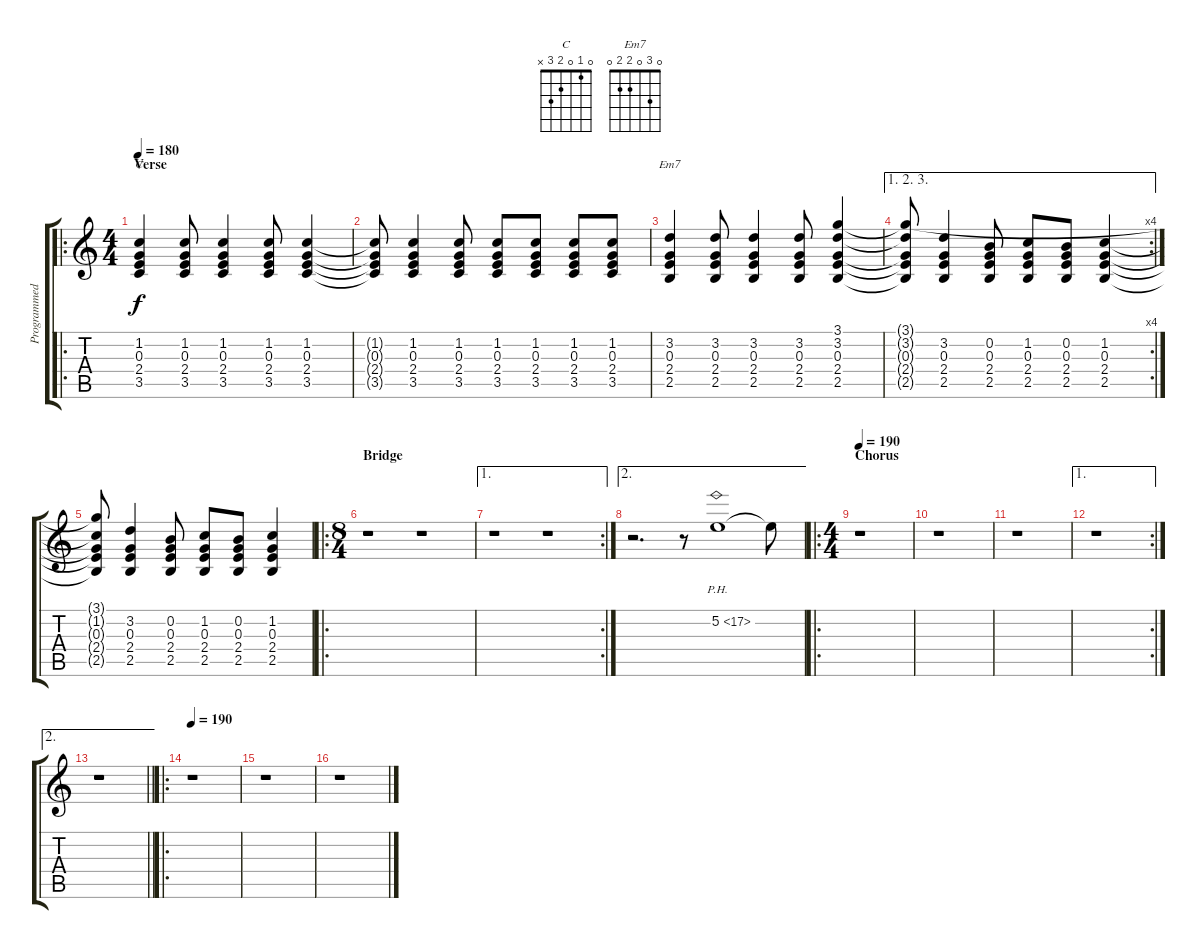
\track ("Programmed" "Programmed") {instrument guitarharmonics}
\staff {score tabs}
\tuning (E4 B3 G3 D3 A2 E2) {hide}
\chord ("C" 0 1 0 2 3 x)
\chord ("Em7" 0 3 0 2 2 0)
\ro
\ts (4 4)
\section ("" "Verse")
\tempo 180
\clef g2
\ks c
(1.2 0.3 2.4 3.5).4{ch "C" dy f} (1.2 0.3 2.4 3.5).8 (1.2 0.3 2.4 3.5).4 (1.2 0.3 2.4 3.5).8 (1.2 0.3 2.4 3.5).4 |
(1.2{t} 0.3{t} 2.4{t} 3.5{t}).8 (1.2 0.3 2.4 3.5).4 (1.2 0.3 2.4 3.5).8 (1.2 0.3 2.4 3.5).8 (1.2 0.3 2.4 3.5).8 (1.2 0.3 2.4 3.5).8 (1.2 0.3 2.4 3.5).8 |
(3.2 0.3 2.4 2.5).4{ch "Em7"} (3.2 0.3 2.4 2.5).8 (3.2 0.3 2.4 2.5).4 (3.2 0.3 2.4 2.5).8 (3.1 3.2 0.3 2.4 2.5).4 |
\ae (1 2 3)
\rc 4
(3.1{t} 3.2{t} 0.3{t} 2.4{t} 2.5{t}).8 (3.2 0.3 2.4 2.5).4 (0.2 0.3 2.4 2.5).8 (1.2 0.3 2.4 2.5).8 (0.2 0.3 2.4 2.5).8 (1.2 0.3 2.4 2.5).4 |
(3.1{t} 1.2{t} 0.3{t} 2.4{t} 2.5{t}).8 (3.2 0.3 2.4 2.5).4 (0.2 0.3 2.4 2.5).8 (1.2 0.3 2.4 2.5).8 (0.2 0.3 2.4 2.5).8 (1.2 0.3 2.4 2.5).4 |
\ro
\ts (8 4)
\section ("" "Bridge")
r.1 r.1 |
\ae 1
\rc 2
r.1 r.1 |
\ae 2
r.2{d volume 10} r.8 5.2{ph 12}.1 5.2{t}.8 |
\ro
\ts (4 4)
\section ("" "Chorus")
\tempo 190
r.1 |
r.1 |
r.1 |
\ae 1
\rc 2
r.1 |
\ae 2
\barLineRight lightlight
r.1 |
\ro
\tempo 190
r.1 |
r.1 |
r.1
